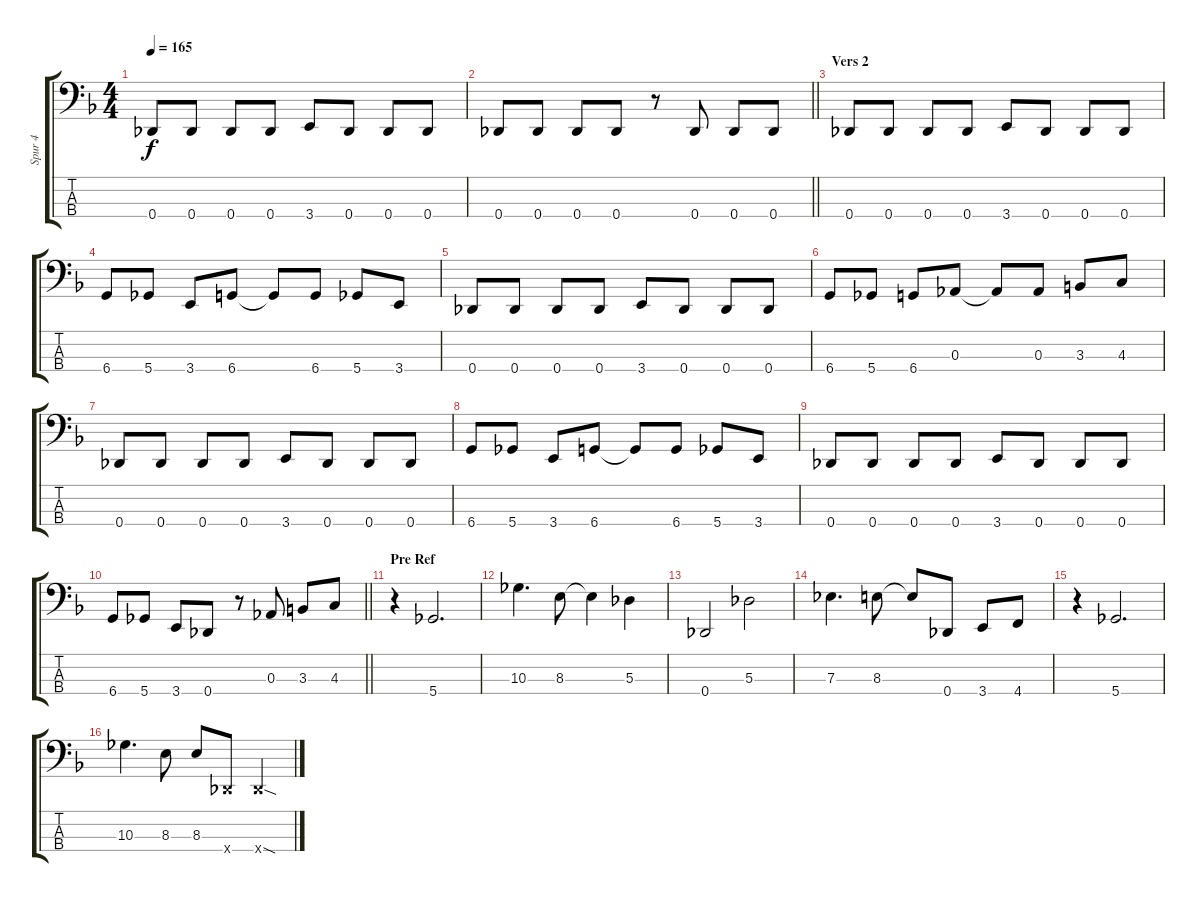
\track ("Spur 4" "Spur 4") {instrument electricbasspick}
\staff {score tabs}
\tuning (Gb2 Db2 Ab1 Db1) {hide}
\ts (4 4)
\tempo 165
\clef f4
\ks f
0.4.8{dy f} 0.4.8 0.4.8 0.4.8 3.4.8 0.4.8 0.4.8 0.4.8 |
\barLineRight lightlight
0.4.8 0.4.8 0.4.8 0.4.8 r.8 0.4.8 0.4.8 0.4.8 |
\section ("" "Vers 2")
0.4.8 0.4.8 0.4.8 0.4.8 3.4.8 0.4.8 0.4.8 0.4.8 |
6.4.8 5.4.8 3.4.8 6.4.8 6.4{t}.8 6.4.8 5.4.8 3.4.8 |
0.4.8 0.4.8 0.4.8 0.4.8 3.4.8 0.4.8 0.4.8 0.4.8 |
6.4.8 5.4.8 6.4.8 0.3.8 0.3{t}.8 0.3.8 3.3.8 4.3.8 |
0.4.8 0.4.8 0.4.8 0.4.8 3.4.8 0.4.8 0.4.8 0.4.8 |
6.4.8 5.4.8 3.4.8 6.4.8 6.4{t}.8 6.4.8 5.4.8 3.4.8 |
0.4.8 0.4.8 0.4.8 0.4.8 3.4.8 0.4.8 0.4.8 0.4.8 |
\barLineRight lightlight
6.4.8 5.4.8 3.4.8 0.4.8 r.8 0.3.8 3.3.8 4.3.8 |
\section ("" "Pre Ref")
r.4 5.4.2{d} |
10.3.4{d} 8.3.8 8.3{t}.4 5.3.4 |
0.4.2 5.3.2 |
7.3.4{d} 8.3.8 8.3{t}.8 0.4.8 3.4.8 4.4.8 |
r.4 5.4.2{d} |
10.3.4{d} 8.3.8 8.3.8 0.4{x}.8 0.4{sod x}.4
